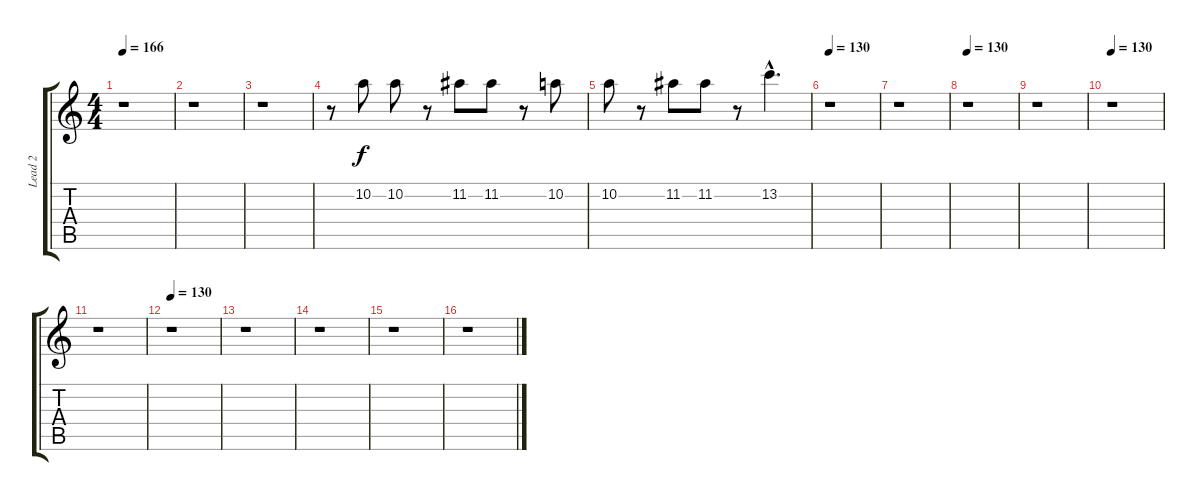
\track ("Lead 2" "Lead 2") {instrument distortionguitar}
\staff {score tabs}
\tuning (E4 B3 G3 D3 A2 E2) {hide}
\ts (4 4)
\tempo 166
\clef g2
\ks c
r.1{dy f} |
r.1 |
r.1 |
r.8 10.2.8 10.2.8 r.8 11.2.8 11.2.8 r.8 10.2.8 |
10.2.8 r.8 11.2.8 11.2.8 r.8 13.2{hac}.4{d} |
\section ("" "")
\tempo 130
r.1 |
r.1 |
\tempo 130
r.1 |
r.1 |
\tempo 130
r.1 |
r.1 |
\tempo 130
r.1 |
r.1 |
\section ("" "")
r.1 |
r.1 |
r.1
